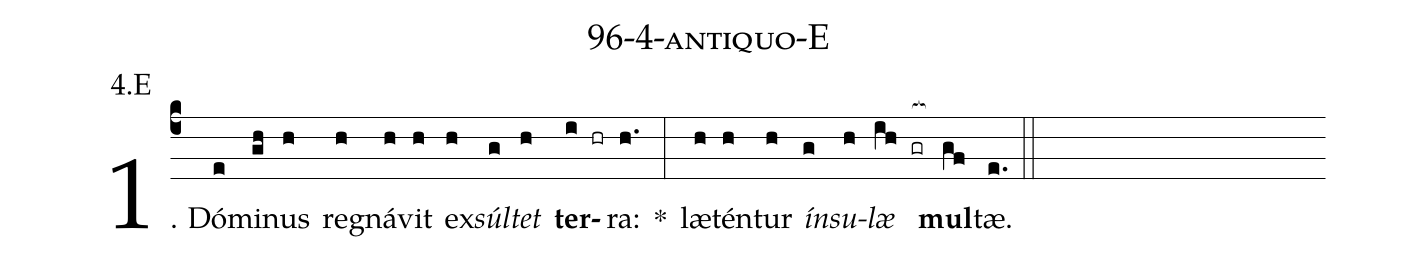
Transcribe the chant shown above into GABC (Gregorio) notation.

name: 96-4-antiquo-E;
annotation: 4.E;
%%
(c4)1. Dó(e)mi(gh)nus(h) re(h)gná(h)vit(h) ex(h)<i>súl</i>(g)<i>tet</i>(h) <b>ter</b>(i hr)ra:(h.) *(:) læ(h)tén(h)tur(h) <i>ín</i>(g)<i>su</i>(h)<i>læ</i>(ih gr[ocb:1{]) <b>mul</b>(gf[ocb:0}])tæ.(e.) (::)
